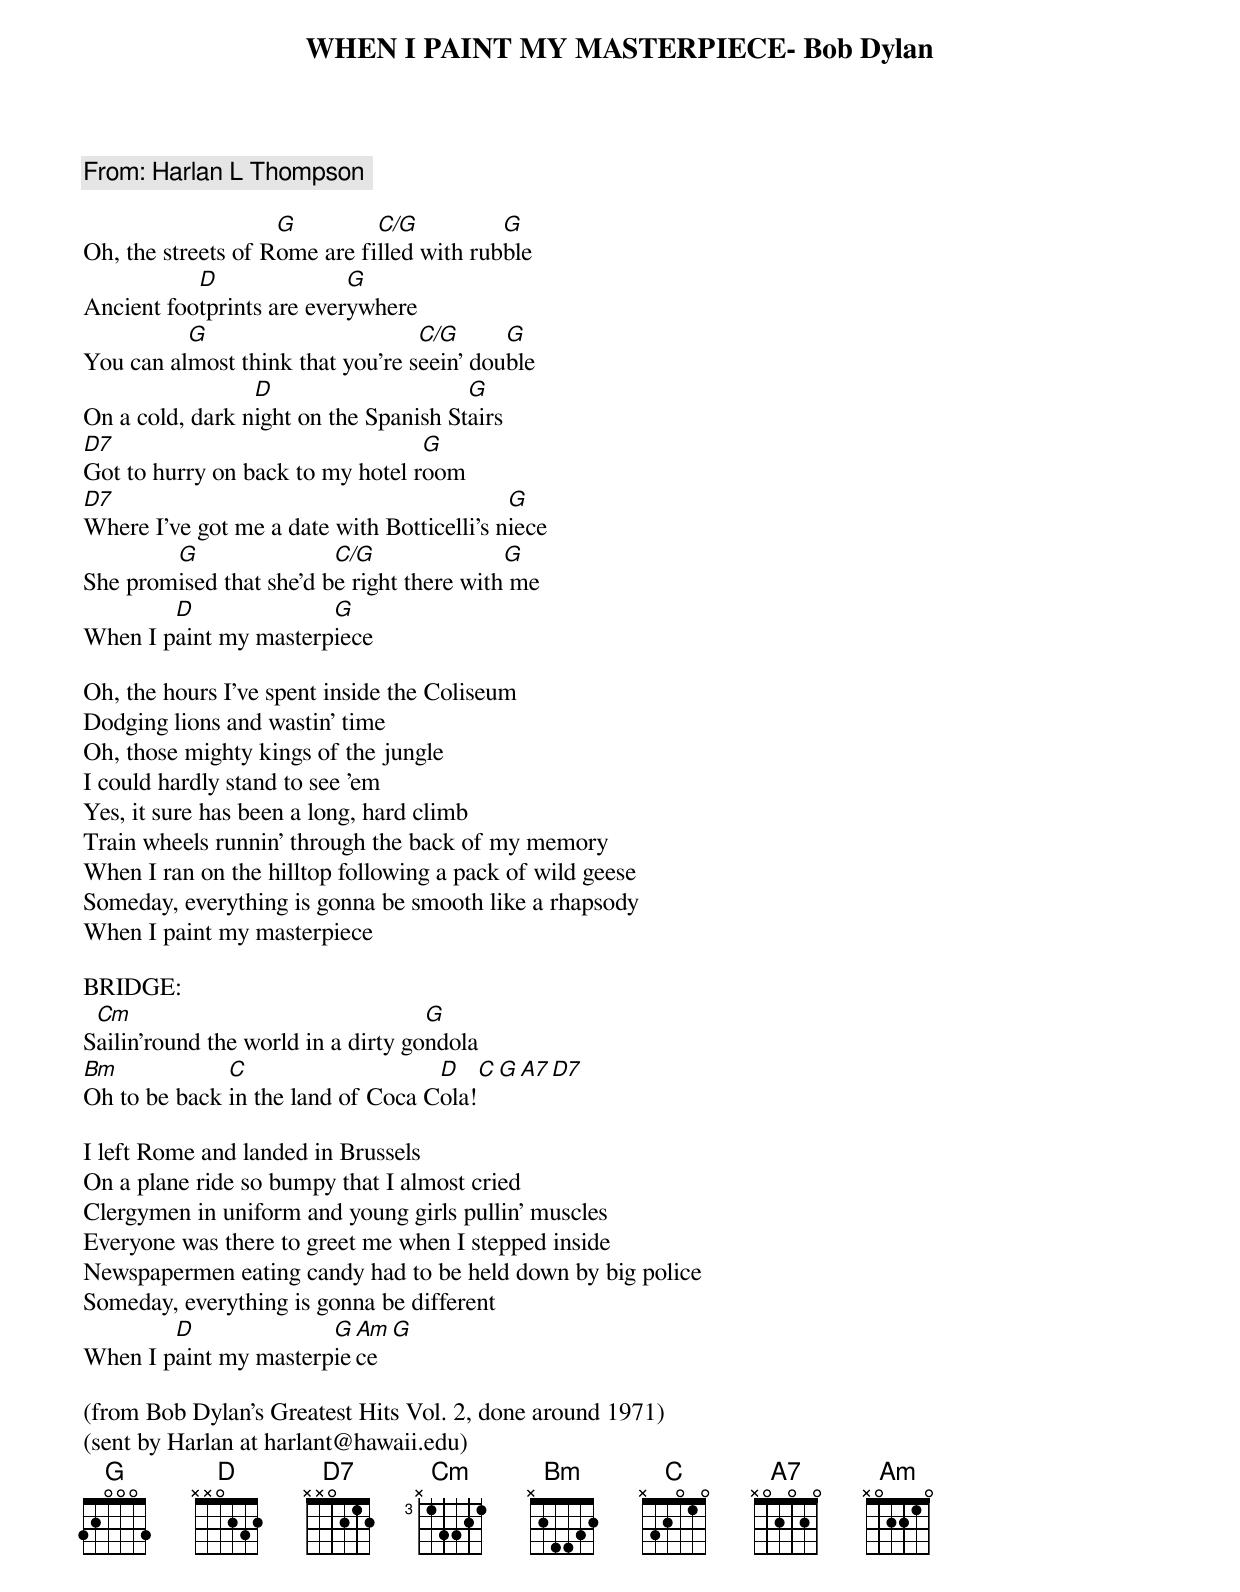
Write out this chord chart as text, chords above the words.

From: Harlan L Thompson <harlant@uhunix.uhcc.Hawaii.Edu>

WHEN I PAINT MY MASTERPIECE- Bob Dylan

                    G         C/G          G
Oh, the streets of Rome are filled with rubble
           D               G
Ancient footprints are everywhere
          G                       C/G      G
You can almost think that you're seein' double
                 D                     G
On a cold, dark night on the Spanish Stairs
D7                                G
Got to hurry on back to my hotel room
D7                                          G
Where I've got me a date with Botticelli's niece
        G                C/G               G
She promised that she'd be right there with me
        D              G
When I paint my masterpiece

Oh, the hours I've spent inside the Coliseum
Dodging lions and wastin' time
Oh, those mighty kings of the jungle
I could hardly stand to see 'em
Yes, it sure has been a long, hard climb
Train wheels runnin' through the back of my memory
When I ran on the hilltop following a pack of wild geese
Someday, everything is gonna be smooth like a rhapsody
When I paint my masterpiece

BRIDGE:
 Cm                                 G
Sailin'round the world in a dirty gondola
Bm            C                    D     C  G  A7  D7
Oh to be back in the land of Coca Cola!

I left Rome and landed in Brussels
On a plane ride so bumpy that I almost cried
Clergymen in uniform and young girls pullin' muscles
Everyone was there to greet me when I stepped inside
Newspapermen eating candy had to be held down by big police
Someday, everything is gonna be different
        D              G Am G
When I paint my masterpiece

(from Bob Dylan's Greatest Hits Vol. 2, done around 1971)
(sent by Harlan at harlant@hawaii.edu)
